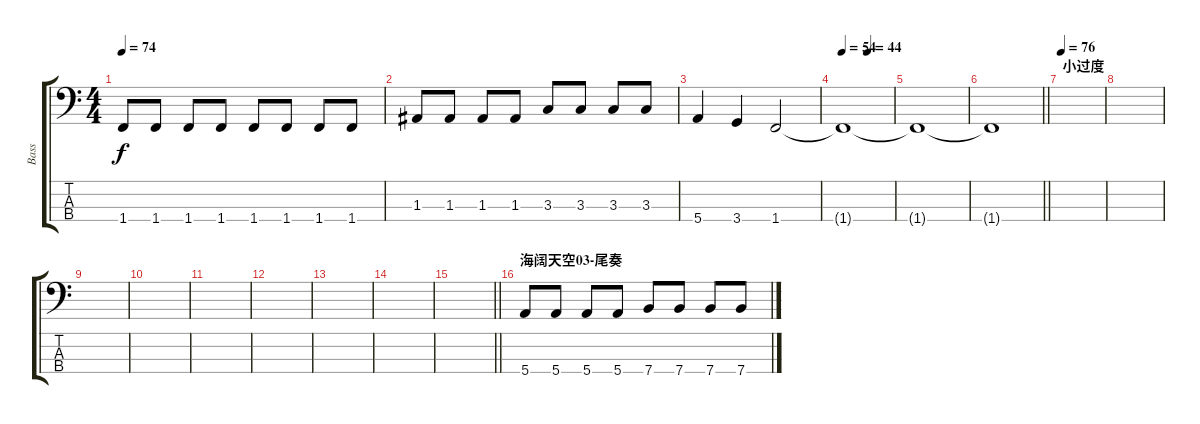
\track ("Bass" "Bass") {instrument electricbassfinger}
\staff {score tabs}
\tuning (G2 D2 A1 E1) {hide}
\ts (4 4)
\tempo 74
\clef f4
\ks c
1.4.8{dy f} 1.4.8 1.4.8 1.4.8 1.4.8 1.4.8 1.4.8 1.4.8 |
1.3.8 1.3.8 1.3.8 1.3.8 3.3.8 3.3.8 3.3.8 3.3.8 |
5.4.4 3.4.4 1.4.2 |
\tempo 54
\tempo (44 0.5)
1.4{t}.1 |
1.4{t}.1{volume 2} |
\barLineRight lightlight
1.4{t}.1 |
\section ("" "小过度")
\tempo 76
|
|
|
|
|
|
|
|
\barLineRight lightlight
|
\section ("" "海阔天空03-尾奏")
5.4.8{volume 13} 5.4.8 5.4.8 5.4.8 7.4.8 7.4.8 7.4.8 7.4.8
